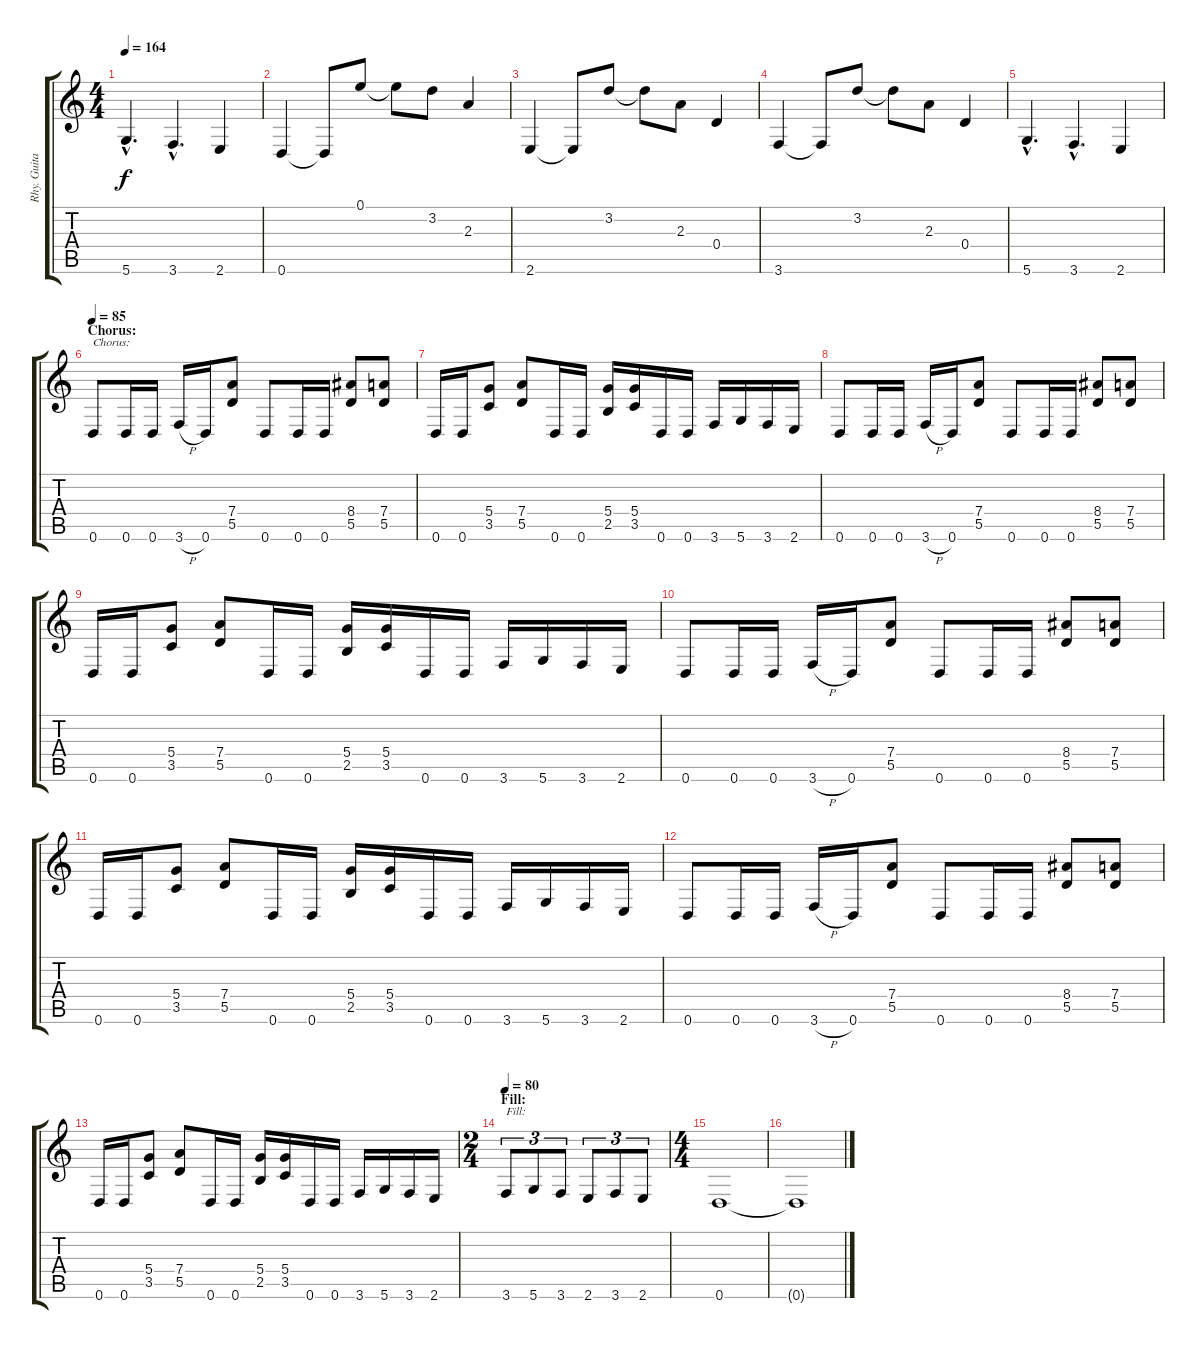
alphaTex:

\track ("Rhy. Guitar 2" "Rhy. Guita") {instrument overdrivenguitar}
\staff {score tabs}
\tuning (E4 B3 G3 D3 A2 D2) {hide}
\ts (4 4)
\tempo 164
\clef g2
\ks c
5.6{hac}.4{d dy f} 3.6{hac}.4{d} 2.6.4 |
0.6.4 0.6{t}.8 0.1.8 0.1{t}.8 3.2.8 2.3.4 |
2.6.4 2.6{t}.8 3.2.8 3.2{t}.8 2.3.8 0.4.4 |
3.6.4 3.6{t}.8 3.2.8 3.2{t}.8 2.3.8 0.4.4 |
5.6{hac}.4{d} 3.6{hac}.4{d} 2.6.4 |
\section ("" "Chorus:")
\tempo 85
0.6.8{txt "Chorus:"} 0.6.16 0.6.16 3.6{h}.16 0.6.16 (7.4 5.5).8 0.6.8 0.6.16 0.6.16 (8.4 5.5).8 (7.4 5.5).8 |
0.6.16 0.6.16 (5.4 3.5).8 (7.4 5.5).8 0.6.16 0.6.16 (5.4 2.5).16 (5.4 3.5).16 0.6.16 0.6.16 3.6.16 5.6.16 3.6.16 2.6.16 |
0.6.8 0.6.16 0.6.16 3.6{h}.16 0.6.16 (7.4 5.5).8 0.6.8 0.6.16 0.6.16 (8.4 5.5).8 (7.4 5.5).8 |
0.6.16 0.6.16 (5.4 3.5).8 (7.4 5.5).8 0.6.16 0.6.16 (5.4 2.5).16 (5.4 3.5).16 0.6.16 0.6.16 3.6.16 5.6.16 3.6.16 2.6.16 |
0.6.8 0.6.16 0.6.16 3.6{h}.16 0.6.16 (7.4 5.5).8 0.6.8 0.6.16 0.6.16 (8.4 5.5).8 (7.4 5.5).8 |
0.6.16 0.6.16 (5.4 3.5).8 (7.4 5.5).8 0.6.16 0.6.16 (5.4 2.5).16 (5.4 3.5).16 0.6.16 0.6.16 3.6.16 5.6.16 3.6.16 2.6.16 |
0.6.8 0.6.16 0.6.16 3.6{h}.16 0.6.16 (7.4 5.5).8 0.6.8 0.6.16 0.6.16 (8.4 5.5).8 (7.4 5.5).8 |
0.6.16 0.6.16 (5.4 3.5).8 (7.4 5.5).8 0.6.16 0.6.16 (5.4 2.5).16 (5.4 3.5).16 0.6.16 0.6.16 3.6.16 5.6.16 3.6.16 2.6.16 |
\ts (2 4)
\section ("" "Fill:")
\tempo 80
3.6.8{tu (3 2) txt "Fill:"} 5.6.8{tu (3 2)} 3.6.8{tu (3 2)} 2.6.8{tu (3 2)} 3.6.8{tu (3 2)} 2.6.8{tu (3 2)} |
\ts (4 4)
0.6.1 |
0.6{t}.1
